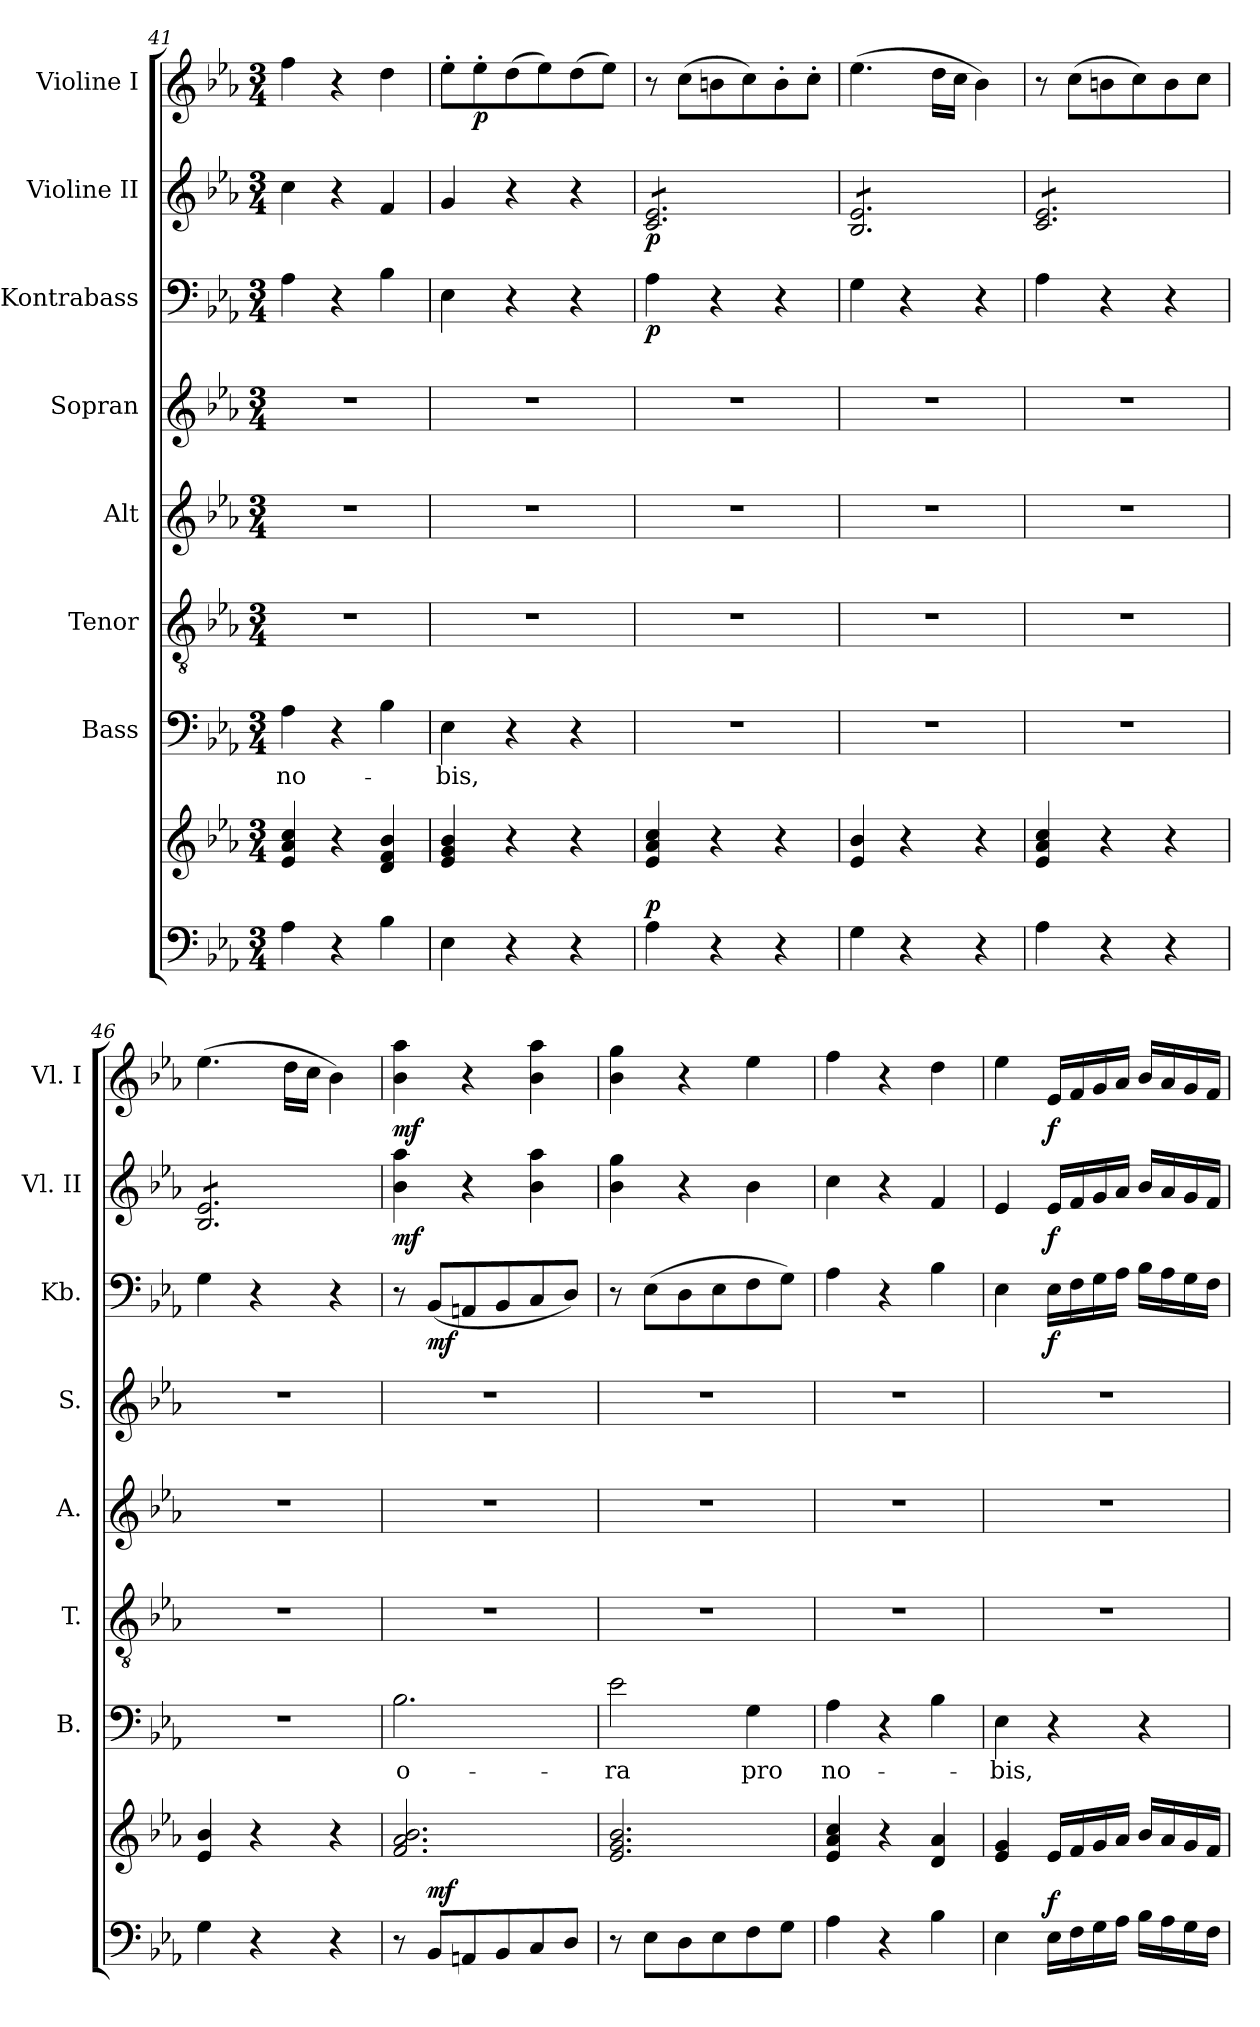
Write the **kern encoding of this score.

**kern	**kern	**dynam	**kern	**text	**kern	**kern	**kern	**kern	**dynam	**kern	**dynam	**kern	**dynam
*part8	*part8	*part8	*part7	*part7	*part6	*part5	*part4	*part3	*part3	*part2	*part2	*part1	*part1
*staff9	*staff8	*staff8/9	*staff7	*staff7	*staff6	*staff5	*staff4	*staff3	*staff3	*staff2	*staff2	*staff1	*staff1
*	*	*	*I"Bass	*	*I"Tenor	*I"Alt	*I"Sopran	*I"Kontrabass	*	*I"Violine II	*	*I"Violine I	*
*	*	*	*I'B.	*	*I'T.	*I'A.	*I'S.	*I'Kb.	*	*I'Vl. II	*	*I'Vl. I	*
*clefF4	*clefG2	*	*clefF4	*	*clefGv2	*clefG2	*clefG2	*clefF4	*	*clefG2	*	*clefG2	*
*	*	*	*	*	*	*	*	*ITrd7c12	*	*	*	*	*
*k[b-e-a-]	*k[b-e-a-]	*	*k[b-e-a-]	*	*k[b-e-a-]	*k[b-e-a-]	*k[b-e-a-]	*k[b-e-a-]	*	*k[b-e-a-]	*	*k[b-e-a-]	*
*E-:	*E-:	*	*E-:	*	*E-:	*E-:	*E-:	*E-:	*	*E-:	*	*E-:	*
*M3/4	*M3/4	*	*M3/4	*	*M3/4	*M3/4	*M3/4	*M3/4	*	*M3/4	*	*M3/4	*
=41	=41	=41	=41	=41	=41	=41	=41	=41	=41	=41	=41	=41	=41
!	!	!	!	!LO:LY:b	!	!	!	!	!	!	!	!	!
4A-\	4e-/ 4a-/ 4cc/	.	4A-\	no-	2.r	2.r	2.r	4AA-\	.	4cc\	.	4ff\	.
4r	4r	.	4r	.	.	.	.	4r	.	4r	.	4r	.
4B-\	4d/ 4f/ 4b-/	.	4B-\	.	.	.	.	4BB-\	.	4f/	.	4dd\	.
=42	=42	=42	=42	=42	=42	=42	=42	=42	=42	=42	=42	=42	=42
!	!	!	!	!LO:LY:b	!	!	!	!	!	!	!	!	!
4E-\	4e-/ 4g/ 4b-/	.	4E-\	-bis,	2.r	2.r	2.r	4EE-\	.	4g/	.	8ee-'>\L	.
!	!	!	!	!	!	!	!	!	!	!	!	!	!LO:DY:b
.	.	.	.	.	.	.	.	.	.	.	.	8ee-'>\	p
4r	4r	.	4r	.	.	.	.	4r	.	4r	.	(>8dd\	.
.	.	.	.	.	.	.	.	.	.	.	.	8ee-\)	.
4r	4r	.	4r	.	.	.	.	4r	.	4r	.	(>8dd\	.
.	.	.	.	.	.	.	.	.	.	.	.	8ee-\J)	.
=43	=43	=43	=43	=43	=43	=43	=43	=43	=43	=43	=43	=43	=43
!	!	!LO:DY:a=2	!	!	!	!	!	!	!LO:DY:b	!	!LO:DY:b	!	!
*	*	*	*	*	*	*	*	*	*	*tremolo	*	*	*
4A-\	4e-/ 4a-/ 4cc/	p	2.r	.	2.r	2.r	2.r	4AA-\	p	8c/ 8e-/L	p	8r	.
.	.	.	.	.	.	.	.	.	.	8c/ 8e-/	.	(>8cc\L	.
4r	4r	.	.	.	.	.	.	4r	.	8c/ 8e-/	.	8bn\	.
.	.	.	.	.	.	.	.	.	.	8c/ 8e-/	.	8cc\)	.
4r	4r	.	.	.	.	.	.	4r	.	8c/ 8e-/	.	8b'>\	.
.	.	.	.	.	.	.	.	.	.	8c/ 8e-/J	.	8cc'>\J	.
!!LO:PB:g=z
=44	=44	=44	=44	=44	=44	=44	=44	=44	=44	=44	=44	=44	=44
4G\	4e-/ 4b-/	.	2.r	.	2.r	2.r	2.r	4GG\	.	8B-/ 8e-/L	.	(>4.ee-\	.
.	.	.	.	.	.	.	.	.	.	8B-/ 8e-/	.	.	.
4r	4r	.	.	.	.	.	.	4r	.	8B-/ 8e-/	.	.	.
.	.	.	.	.	.	.	.	.	.	8B-/ 8e-/	.	16dd\LL	.
.	.	.	.	.	.	.	.	.	.	.	.	16cc\JJ	.
4r	4r	.	.	.	.	.	.	4r	.	8B-/ 8e-/	.	4b-\)	.
.	.	.	.	.	.	.	.	.	.	8B-/ 8e-/J	.	.	.
=45	=45	=45	=45	=45	=45	=45	=45	=45	=45	=45	=45	=45	=45
4A-\	4e-/ 4a-/ 4cc/	.	2.r	.	2.r	2.r	2.r	4AA-\	.	8c/ 8e-/L	.	8r	.
.	.	.	.	.	.	.	.	.	.	8c/ 8e-/	.	(>8cc\L	.
4r	4r	.	.	.	.	.	.	4r	.	8c/ 8e-/	.	8bn\	.
.	.	.	.	.	.	.	.	.	.	8c/ 8e-/	.	8cc\)	.
4r	4r	.	.	.	.	.	.	4r	.	8c/ 8e-/	.	8b\	.
.	.	.	.	.	.	.	.	.	.	8c/ 8e-/J	.	8cc\J	.
=46	=46	=46	=46	=46	=46	=46	=46	=46	=46	=46	=46	=46	=46
4G\	4e-/ 4b-/	.	2.r	.	2.r	2.r	2.r	4GG\	.	8B-/ 8e-/L	.	(>4.ee-\	.
.	.	.	.	.	.	.	.	.	.	8B-/ 8e-/	.	.	.
4r	4r	.	.	.	.	.	.	4r	.	8B-/ 8e-/	.	.	.
.	.	.	.	.	.	.	.	.	.	8B-/ 8e-/	.	16dd\LL	.
.	.	.	.	.	.	.	.	.	.	.	.	16cc\JJ	.
4r	4r	.	.	.	.	.	.	4r	.	8B-/ 8e-/	.	4b-\)	.
.	.	.	.	.	.	.	.	.	.	8B-/ 8e-/J	.	.	.
*	*	*	*	*	*	*	*	*	*	*Xtremolo	*	*	*
=47	=47	=47	=47	=47	=47	=47	=47	=47	=47	=47	=47	=47	=47
!	!	!	!	!LO:LY:b	!	!	!	!	!	!	!LO:DY:b	!	!LO:DY:b
8r	2.f/ 2.a-/ 2.b-/	.	2.B-\	o-	2.r	2.r	2.r	8r	.	4b-\ 4aa-\	mf	4b-\ 4aa-\	mf
!	!	!LO:DY:a=2	!	!	!	!	!	!	!LO:DY:b	!	!	!	!
8BB-/L	.	mf	.	.	.	.	.	(<8BBB-/L	mf	.	.	.	.
8AAn/	.	.	.	.	.	.	.	8AAAn/	.	4r	.	4r	.
8BB-/	.	.	.	.	.	.	.	8BBB-/	.	.	.	.	.
8C/	.	.	.	.	.	.	.	8CC/	.	4b-\ 4aa-\	.	4b-\ 4aa-\	.
8D/J	.	.	.	.	.	.	.	8DD/J)	.	.	.	.	.
=48	=48	=48	=48	=48	=48	=48	=48	=48	=48	=48	=48	=48	=48
!	!	!	!	!LO:LY:b	!	!	!	!	!	!	!	!	!
8r	2.e-/ 2.g/ 2.b-/	.	2e-\	-ra	2.r	2.r	2.r	8r	.	4b-\ 4gg\	.	4b-\ 4gg\	.
8E-\L	.	.	.	.	.	.	.	(>8EE-\L	.	.	.	.	.
8D\	.	.	.	.	.	.	.	8DD\	.	4r	.	4r	.
8E-\	.	.	.	.	.	.	.	8EE-\	.	.	.	.	.
!	!	!	!	!LO:LY:b	!	!	!	!	!	!	!	!	!
8F\	.	.	4G\	pro	.	.	.	8FF\	.	4b-\	.	4ee-\	.
8G\J	.	.	.	.	.	.	.	8GG\J)	.	.	.	.	.
=49	=49	=49	=49	=49	=49	=49	=49	=49	=49	=49	=49	=49	=49
!	!	!	!	!LO:LY:b	!	!	!	!	!	!	!	!	!
4A-\	4e-/ 4a-/ 4cc/	.	4A-\	no-	2.r	2.r	2.r	4AA-\	.	4cc\	.	4ff\	.
4r	4r	.	4r	.	.	.	.	4r	.	4r	.	4r	.
4B-\	4d/ 4a-/	.	4B-\	.	.	.	.	4BB-\	.	4f/	.	4dd\	.
=50	=50	=50	=50	=50	=50	=50	=50	=50	=50	=50	=50	=50	=50
!	!	!	!	!LO:LY:b	!	!	!	!	!	!	!	!	!
4E-\	4e-/ 4g/	.	4E-\	-bis,	2.r	2.r	2.r	4EE-\	.	4e-/	.	4ee-\	.
!	!	!LO:DY:a=2	!	!	!	!	!	!	!LO:DY:b	!	!LO:DY:b	!	!LO:DY:b
16E-\LL	16e-/LL	f	4r	.	.	.	.	16EE-\LL	f	16e-/LL	f	16e-/LL	f
16F\	16f/	.	.	.	.	.	.	16FF\	.	16f/	.	16f/	.
16G\	16g/	.	.	.	.	.	.	16GG\	.	16g/	.	16g/	.
16A-\JJ	16a-/JJ	.	.	.	.	.	.	16AA-\JJ	.	16a-/JJ	.	16a-/JJ	.
16B-\LL	16b-/LL	.	4r	.	.	.	.	16BB-\LL	.	16b-/LL	.	16b-/LL	.
16A-\	16a-/	.	.	.	.	.	.	16AA-\	.	16a-/	.	16a-/	.
16G\	16g/	.	.	.	.	.	.	16GG\	.	16g/	.	16g/	.
16F\JJ	16f/JJ	.	.	.	.	.	.	16FF\JJ	.	16f/JJ	.	16f/JJ	.
=	=	=	=	=	=	=	=	=	=	=	=	=	=
*-	*-	*-	*-	*-	*-	*-	*-	*-	*-	*-	*-	*-	*-
